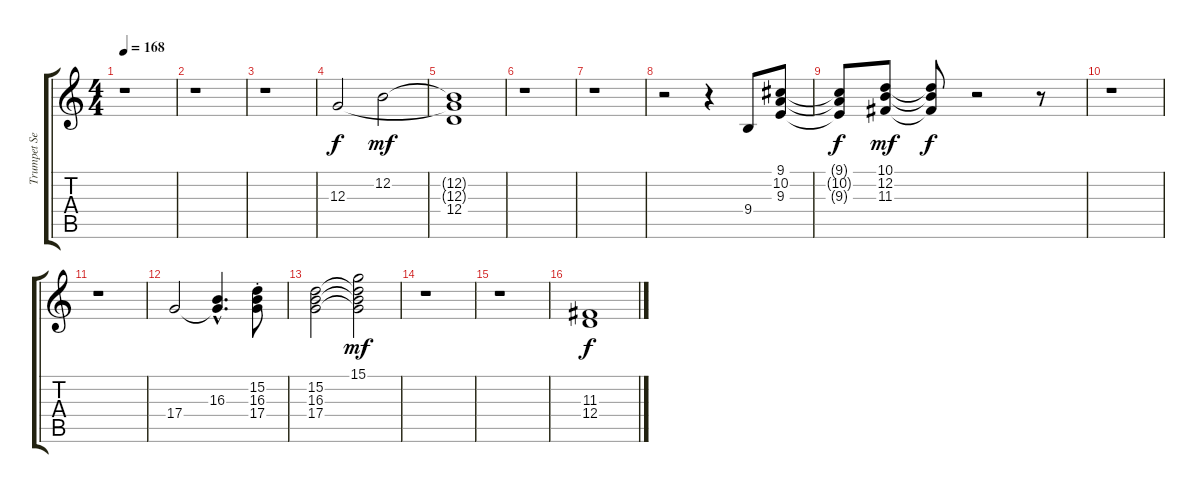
\track ("Trumpet Section" "Trumpet Se") {instrument trombone}
\staff {score tabs}
\tuning (E4 B3 G3 D3 A2 E2) {hide}
\ts (4 4)
\tempo 168
\clef g2
\ks c
r.1{dy f} |
r.1 |
r.1 |
12.3.2 12.2.2{dy mf} |
(12.2{t} 12.3{t} 12.4).1 |
r.1 |
r.1 |
\section ("" "")
r.2 r.4 9.4.8 (9.1 10.2 9.3).8 |
(9.1{t} 10.2{t} 9.3{t}).8{dy f} (10.1 12.2 11.3).8{dy mf} (10.1{t} 12.2{t} 11.3{t}).8{dy f} r.2 r.8 |
r.1 |
r.1 |
17.4.2 (16.3{hac} 17.4{hac t}).4{d} (15.2{st} 16.3{st} 17.4{st}).8 |
(15.2 16.3 17.4).2 (15.1 15.2{t} 16.3{t} 17.4{t}).2{dy mf} |
r.1 |
r.1 |
(11.3 12.4).1{dy f}
